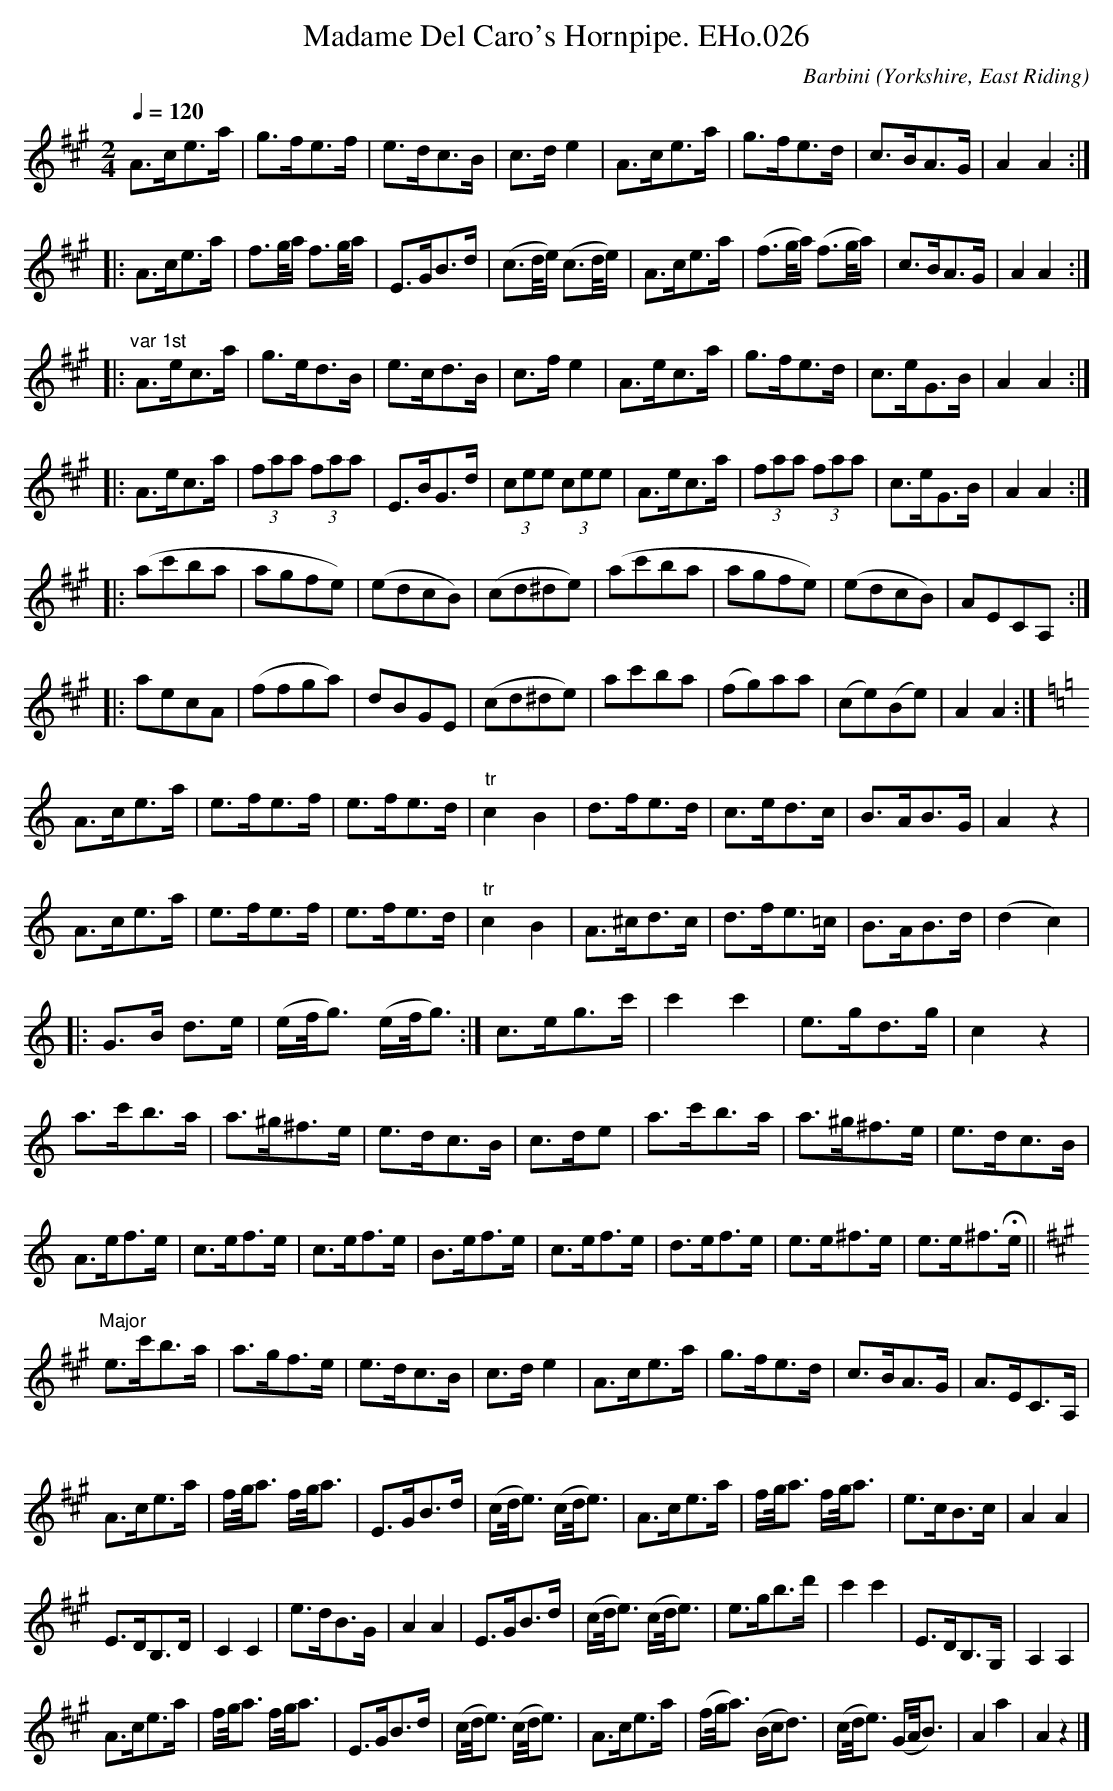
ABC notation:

X:1
T:Madame Del Caro's Hornpipe. EHo.026
M:2/4
L:1/8
Q:1/4=120
C:Barbini
O:Yorkshire, East Riding
K:A
A>ce>a|g>fe>f|e>dc>B|c>de2|A>ce>a|g>fe>d|c>BA>G|A2A2:|
|:A>ce>a|f>g/a/ f>g/a/|E>GB>d|(c>d/e/) (c>d/e/)|A>ce>a|(f>g/a/) (f>g/a/)|c>BA>G|A2A2:|
|:"var 1st"A>ec>a|g>ed>B|e>cd>B|c>fe2|A>ec>a|g>fe>d|c>eG>B|A2A2:|
|:A>ec>a|(3faa (3faa|E>BG>d|(3cee (3cee|A>ec>a|(3faa (3faa|c>eG>B|A2A2:|
|:(ac'ba|agfe)|(edcB)|(cd^de)|(ac'ba|agfe)|(edcB)|AECA,:|
|:aecA|(ffga)|dBGE|(cd^de)|ac'ba|(fg)aa|(ce)(Be)|A2A2:|
K:Am
A>ce>a|e>fe>f|e>fe>d|"tr"c2B2|d>fe>d|c>ed>c|B>AB>G|A2z2|
A>ce>a|e>fe>f|e>fe>d|"tr"c2B2|A>^cd>c|d>fe>=c|B>AB>d|(d2c2)|
|:G>B d>e|(e/f/<g) (e/f/<g):|c>eg>c'|c'2c'2|e>gd>g|c2z2|
a>c'b>a|a>^g^f>e|e>dc>B|c>de|a>c'b>a|a>^g^f>e|e>dc>B|
A>ef>e|c>ef>e|c>ef>e|B>ef>e|c>ef>e|d>ef>e|e>e^f>e|e>e^f>He||
K:A
"Major"e>c'b>a|a>gf>e|e>dc>B|c>de2|A>ce>a|g>fe>d|c>BA>G|A>EC>A,|
A>ce>a|f/g/<a f/g/<a|E>GB>d|(c/d/<e) (c/d/<e)|A>ce>a|f/g/<a f/g/<a|e>cB>c|A2A2|
E>DB,>lD|C2C2|e>dB>G|A2A2|E>GB>d|(c/d/<e) (c/d/<e)|e>gb>d'|c'2c'2|E>DB,>G,|A,2A,2|
A>ce>a|f/g/<a f/g/<a|E>GB>d|(c/d/<e) (c/d/<e)|A>ce>a|(f/g/<a) (B/c<d)|(c/d/<e) (G/A/<B)|A2a2|A2z2|]
